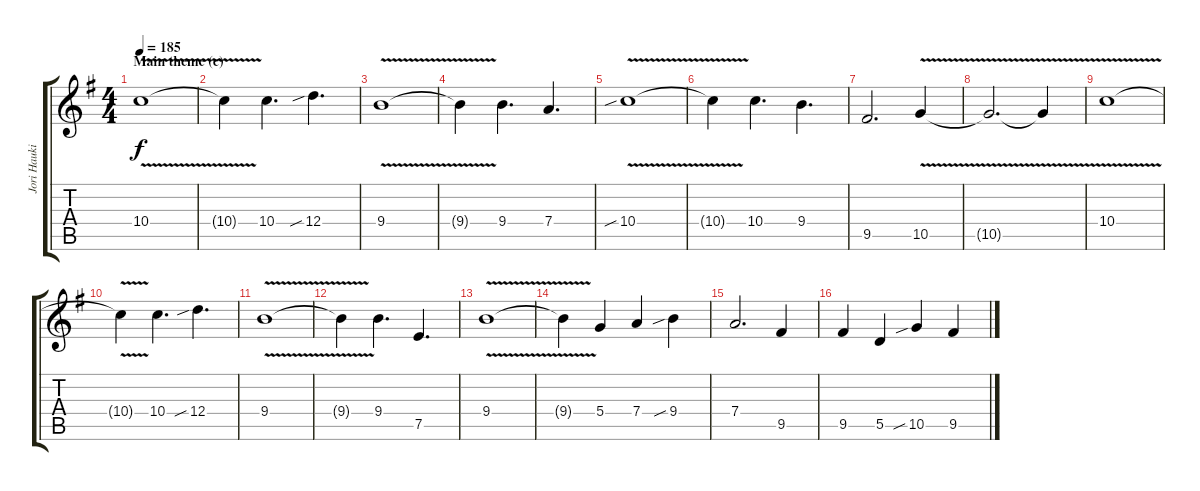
\track ("Jori Haukio (lead guitar) " "Jori Hauki") {instrument overdrivenguitar}
\staff {score tabs}
\tuning (E4 B3 G3 D3 A2 E2) {hide}
\ts (4 4)
\section ("" "Main theme (c)")
\tempo 185
\clef g2
\ks eminor
10.4{v}.1{dy f} |
10.4{v t}.4 10.4.4{d} 12.4{sib}.4{d} |
9.4{v}.1 |
9.4{v t}.4 9.4.4{d} 7.4.4{d} |
10.4{v sib}.1 |
10.4{v t}.4 10.4.4{d} 9.4.4{d} |
9.5.2{d} 10.5{v}.4 |
10.5{t}.2{d} 10.5{v t}.4 |
10.4{v}.1 |
10.4{v t}.4 10.4.4{d} 12.4{sib}.4{d} |
9.4{v}.1 |
9.4{v t}.4 9.4.4{d} 7.5.4{d} |
9.4{v}.1 |
9.4{v t}.4 5.4.4 7.4.4 9.4{sib}.4 |
7.4.2{d} 9.5.4 |
9.5.4 5.5.4 10.5{sib}.4 9.5.4
